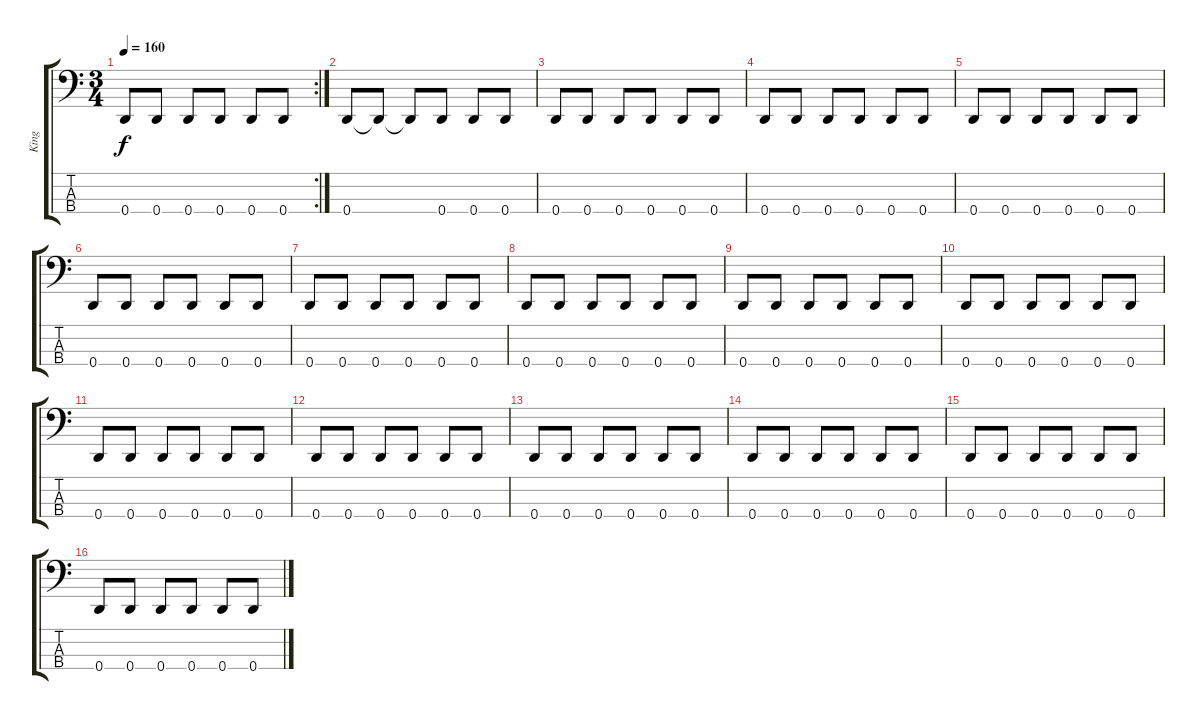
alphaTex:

\track ("King" "King") {instrument electricbassfinger}
\staff {score tabs}
\tuning (F2 C2 G1 D1) {hide}
\rc 2
\ts (3 4)
\tempo 160
\clef f4
\ks c
0.4.8{dy f} 0.4.8 0.4.8 0.4.8 0.4.8 0.4.8 |
0.4.8 0.4{t}.8 0.4{t}.8 0.4.8 0.4.8 0.4.8 |
0.4.8 0.4.8 0.4.8 0.4.8 0.4.8 0.4.8 |
0.4.8 0.4.8 0.4.8 0.4.8 0.4.8 0.4.8 |
0.4.8 0.4.8 0.4.8 0.4.8 0.4.8 0.4.8 |
0.4.8 0.4.8 0.4.8 0.4.8 0.4.8 0.4.8 |
0.4.8 0.4.8 0.4.8 0.4.8 0.4.8 0.4.8 |
0.4.8 0.4.8 0.4.8 0.4.8 0.4.8 0.4.8 |
0.4.8 0.4.8 0.4.8 0.4.8 0.4.8 0.4.8 |
0.4.8 0.4.8 0.4.8 0.4.8 0.4.8 0.4.8 |
0.4.8 0.4.8 0.4.8 0.4.8 0.4.8 0.4.8 |
0.4.8 0.4.8 0.4.8 0.4.8 0.4.8 0.4.8 |
0.4.8 0.4.8 0.4.8 0.4.8 0.4.8 0.4.8 |
0.4.8 0.4.8 0.4.8 0.4.8 0.4.8 0.4.8 |
0.4.8 0.4.8 0.4.8 0.4.8 0.4.8 0.4.8 |
0.4.8 0.4.8 0.4.8 0.4.8 0.4.8 0.4.8
